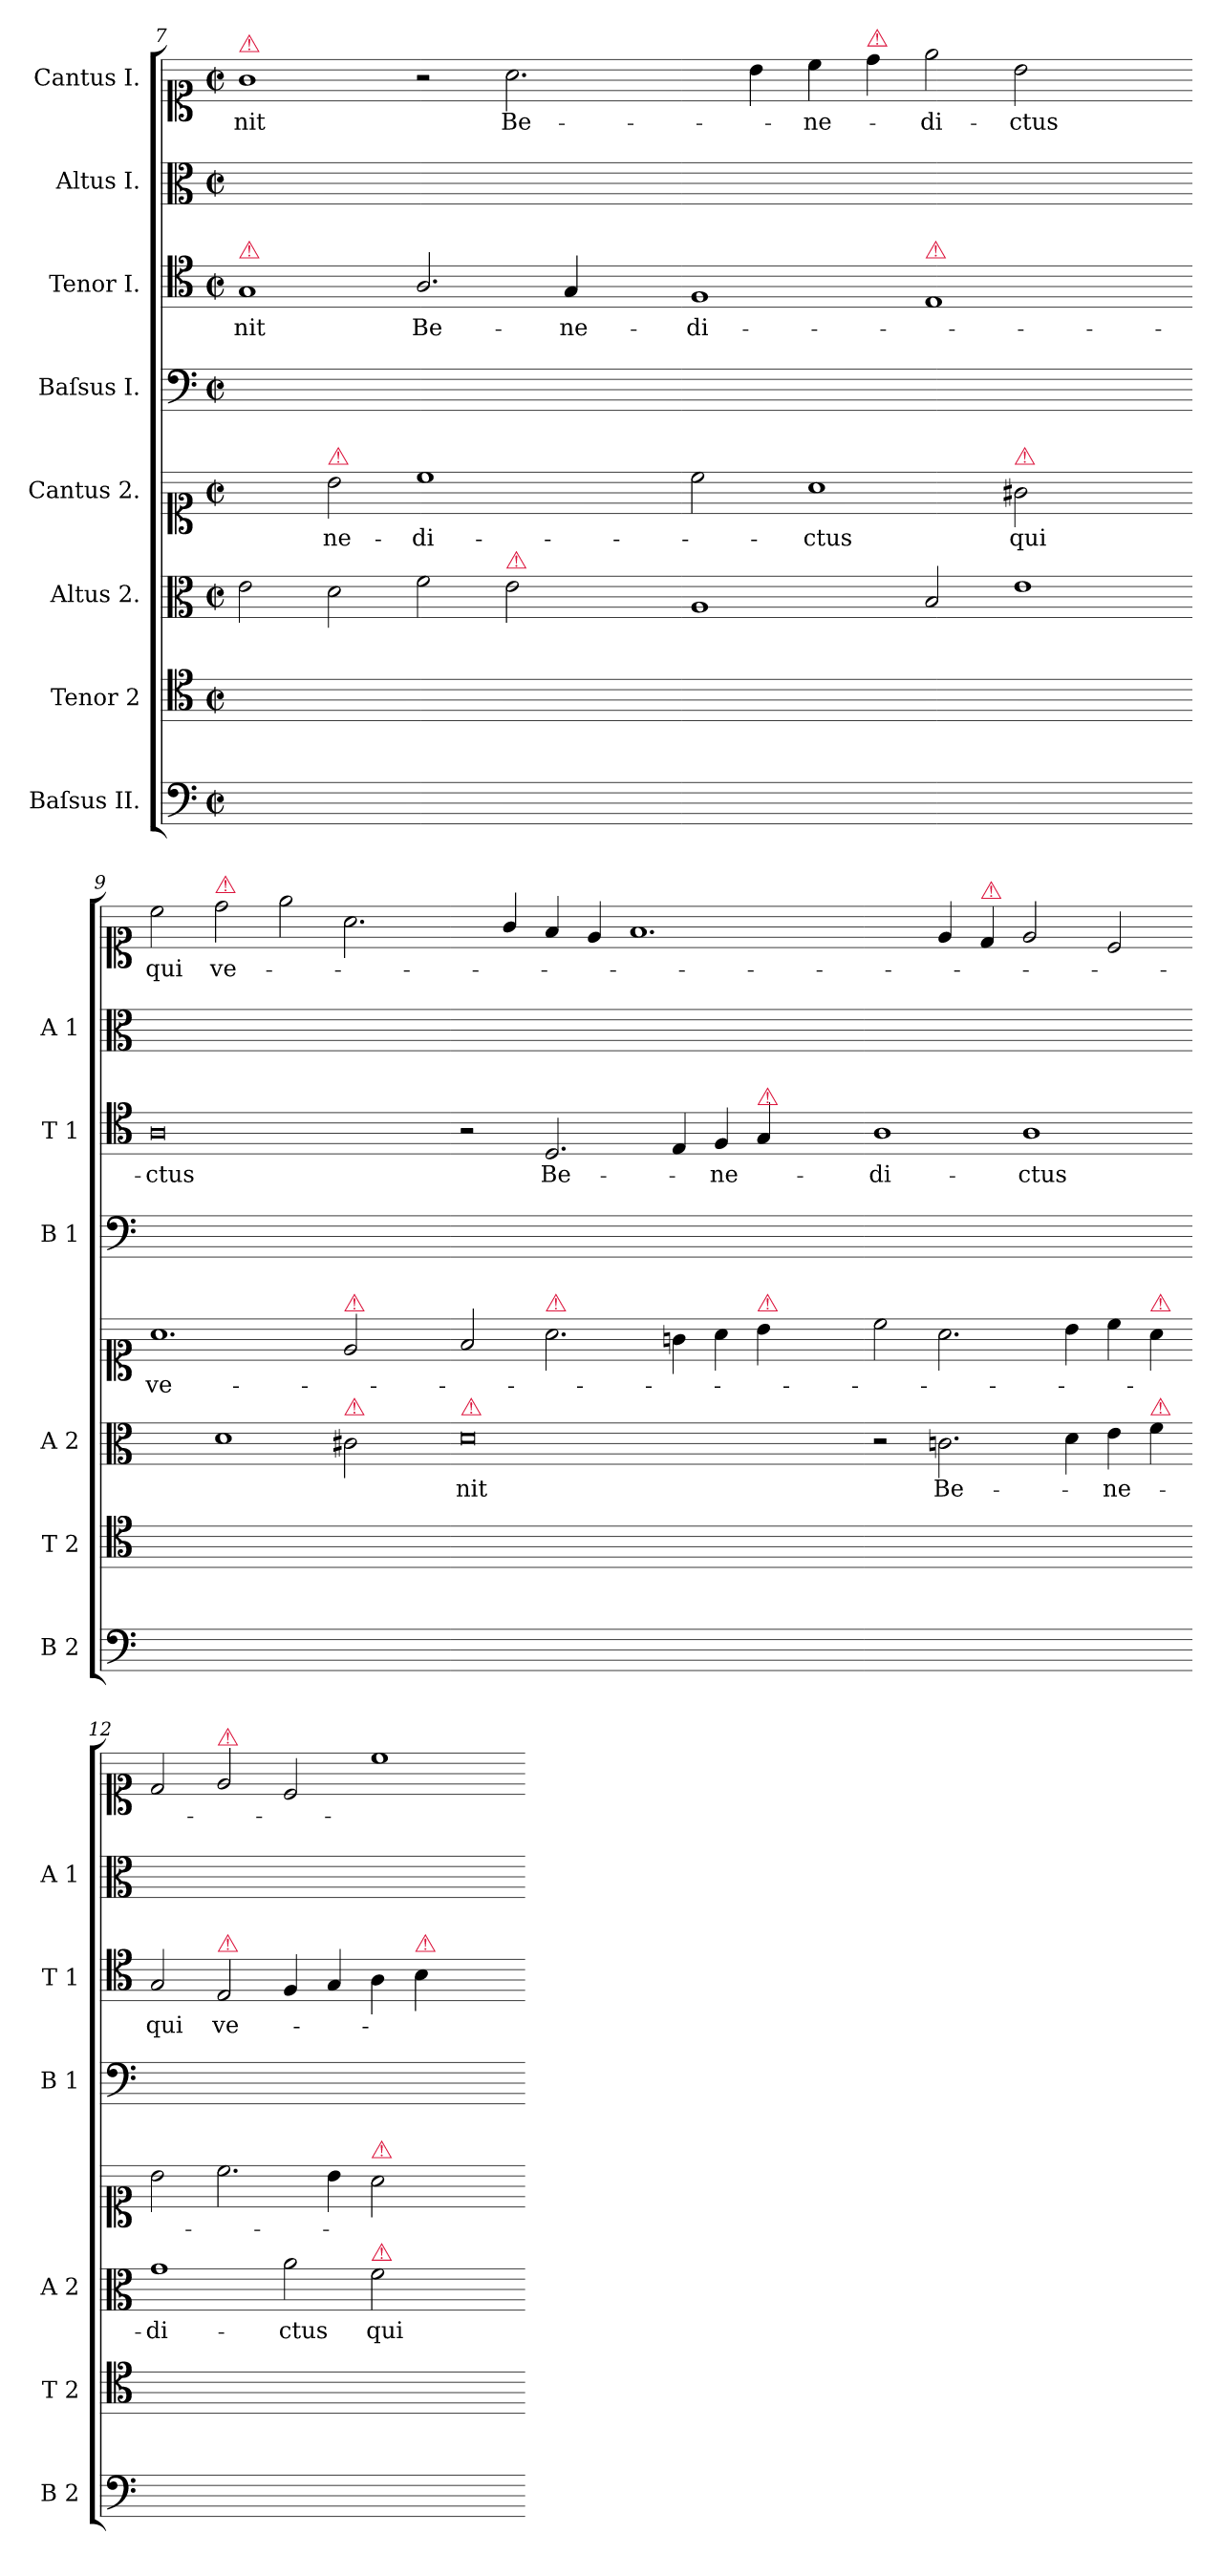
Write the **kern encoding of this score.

**kern	**kern	**kern	**text	**kern	**text	**kern	**kern	**text	**kern	**kern	**text
*part8	*part7	*part6	*part6	*part5	*part5	*part4	*part3	*part3	*part2	*part1	*part1
*staff8	*staff7	*staff6	*staff6	*staff5	*staff5	*staff4	*staff3	*staff3	*staff2	*staff1	*staff1
*I"Baſsus II.	*I"Tenor 2	*I"Altus 2.	*	*I"Cantus 2.	*	*I"Baſsus I.	*I"Tenor I.	*	*I"Altus I.	*I"Cantus I.	*
*I'B 2	*I'T 2	*I'A 2	*	*	*	*I'B 1	*I'T 1	*	*I'A 1	*	*
*clefF4	*clefC4	*clefC3	*	*clefC1	*	*clefF4	*clefC4	*	*clefC3	*clefC1	*
*k[]	*k[]	*k[]	*	*k[]	*	*k[]	*k[]	*	*k[]	*k[]	*
*a:	*a:	*a:	*	*a:	*	*a:	*a:	*	*a:	*a:	*
*M2/1	*M2/1	*M2/1	*	*M2/1	*	*M2/1	*M2/1	*	*M2/1	*M2/1	*
*met(c|)	*met(c|)	*met(c|)	*	*met(c|)	*	*met(c|)	*met(c|)	*	*met(c|)	*met(c|)	*
=7	=7	=7	=7	=7	=7	=7	=7	=7	=7	=7	=7
!	!	!	!	!	!	!	!	!	!	!LO:TX:a:color=crimson:t=⚠	!
!	!	!	!	!	!	!	!LO:TX:a:color=crimson:t=⚠	!	!	!	!
0ryy	0ryy	2e\	.	2ryy	.	0ryy	1G	-nit	0ryy	1g	-nit
!	!	!	!	!LO:TX:a:color=crimson:t=⚠	!	!	!	!	!	!	!
!	!	!	!	!	!LO:LY:i	!	!	!	!	!	!
.	.	2d\	.	2b\	-ne-	.	.	.	.	.	.
!	!	!	!	!	!LO:LY:i	!	!	!LO:LY:i	!	!	!
.	.	2f\	.	1cc	-di-	.	2.A/	Be-	.	2r	.
!	!	!LO:TX:a:color=crimson:t=⚠	!	!	!	!	!	!	!	!	!
!	!	!	!	!	!	!	!	!	!	!	!LO:LY:i
.	.	2e\	.	.	.	.	.	.	.	2.a\	Be-
!	!	!	!	!	!	!	!	!LO:LY:i	!	!	!
.	.	.	.	.	.	.	4G/	-ne-	.	.	.
4ryy	4ryy	4ryy	.	4ryy	.	4ryy	4ryy	.	4ryy	.	.
=8-	=8-	=8-	=8-	=8-	=8-	=8-	=8-	=8-	=8-	=8-	=8-
!	!	!	!	!	!	!	!	!LO:LY:i	!	!	!
0ryy	0ryy	1A	.	2cc\	.	0ryy	1F	-di-	0ryy	4ryy	.
.	.	.	.	.	.	.	.	.	.	4b\	.
!	!	!	!	!	!LO:LY:i	!	!	!	!	!	!LO:LY:i
.	.	.	.	1a	-ctus	.	.	.	.	4cc\	-ne-
!	!	!	!	!	!	!	!	!	!	!LO:TX:a:color=crimson:t=⚠	!
.	.	.	.	.	.	.	.	.	.	4dd\	.
!	!	!	!	!	!	!	!LO:TX:a:color=crimson:t=⚠	!	!	!	!
!	!	!	!	!	!	!	!	!	!	!	!LO:LY:i
.	.	2B/	.	.	.	.	1E	.	.	2ee\	-di-
!	!	!	!	!LO:TX:a:color=crimson:t=⚠	!	!	!	!	!	!	!
!	!	!	!	!	!LO:LY:i	!	!	!	!	!	!LO:LY:i
.	.	1e\	.	2g#X\	qui	.	.	.	.	2b\	-ctus
2ryy	2ryy	.	.	2ryy	.	2ryy	2ryy	.	2ryy	2ryy	.
=9-	=9-	=9-	=9-	=9-	=9-	=9-	=9-	=9-	=9-	=9-	=9-
!	!	!	!	!	!LO:LY:i	!	!	!LO:LY:i	!	!	!LO:LY:i
0ryy	0ryy	2ryy	.	1.a	ve-	0ryy	0A	-ctus	0ryy	2cc\	qui
!	!	!	!	!	!	!	!	!	!	!LO:TX:a:color=crimson:t=⚠	!
!	!	!	!	!	!	!	!	!	!	!	!LO:LY:i
.	.	1d	.	.	.	.	.	.	.	2dd\	ve-
.	.	.	.	.	.	.	.	.	.	2ee\	.
!	!	!	!	!LO:TX:a:color=crimson:t=⚠	!	!	!	!	!	!	!
!	!	!LO:TX:a:color=crimson:t=⚠	!	!	!	!	!	!	!	!	!
.	.	2c#X\	.	2e/	.	.	.	.	.	2.a\	.
4ryy	4ryy	4ryy	.	4ryy	.	4ryy	4ryy	.	4ryy	.	.
=10-	=10-	=10-	=10-	=10-	=10-	=10-	=10-	=10-	=10-	=10-	=10-
!	!	!LO:TX:a:color=crimson:t=⚠	!	!	!	!	!	!	!	!	!
0ryy	0ryy	0d	-nit	2f/	.	0ryy	2r	.	0ryy	4ryy	.
.	.	.	.	.	.	.	.	.	.	4g/	.
!	!	!	!	!LO:TX:a:color=crimson:t=⚠	!	!	!	!	!	!	!
!	!	!	!	!	!	!	!	!LO:LY:i	!	!	!
.	.	.	.	2.a\	.	.	2.D/	Be-	.	4f/	.
.	.	.	.	.	.	.	.	.	.	4e/	.
.	.	.	.	.	.	.	.	.	.	1.f	.
.	.	.	.	4gn\	.	.	4E/	.	.	.	.
!	!	!	!	!	!	!	!	!LO:LY:i	!	!	!
.	.	.	.	4a\	.	.	4F/	-ne-	.	.	.
!	!	!	!	!	!	!	!LO:TX:a:color=crimson:t=⚠	!	!	!	!
!	!	!	!	!LO:TX:a:color=crimson:t=⚠	!	!	!	!	!	!	!
.	.	.	.	4b\	.	.	4G/	.	.	.	.
2ryy	2ryy	2ryy	.	2ryy	.	2ryy	2ryy	.	2ryy	.	.
=11-	=11-	=11-	=11-	=11-	=11-	=11-	=11-	=11-	=11-	=11-	=11-
!	!	!	!	!	!	!	!	!LO:LY:i	!	!	!
0ryy	0ryy	2r	.	2cc\	.	0ryy	1A	-di-	0ryy	2ryy	.
!	!	!	!LO:LY:i	!	!	!	!	!	!	!	!
.	.	2.cn\	Be-	2.a\	.	.	.	.	.	4e/	.
!	!	!	!	!	!	!	!	!	!	!LO:TX:a:color=crimson:t=⚠	!
.	.	.	.	.	.	.	.	.	.	4d/	.
!	!	!	!	!	!	!	!	!LO:LY:i	!	!	!
.	.	.	.	.	.	.	1A	-ctus	.	2e/	.
.	.	4d\	.	4b\	.	.	.	.	.	.	.
!	!	!	!LO:LY:i	!	!	!	!	!	!	!	!
.	.	4e\	ne-	4cc\	.	.	.	.	.	2c/	.
!	!	!	!	!LO:TX:a:color=crimson:t=⚠	!	!	!	!	!	!	!
!	!	!LO:TX:a:color=crimson:t=⚠	!	!	!	!	!	!	!	!	!
.	.	4f\	.	4a\	.	.	.	.	.	.	.
=12-	=12-	=12-	=12-	=12-	=12-	=12-	=12-	=12-	=12-	=12-	=12-
!	!	!	!LO:LY:i	!	!	!	!	!LO:LY:i	!	!	!
0ryy	0ryy	1g	-di-	2b\	.	0ryy	2G/	qui	0ryy	2d/	.
!	!	!	!	!	!	!	!	!	!	!LO:TX:a:color=crimson:t=⚠	!
!	!	!	!	!	!	!	!LO:TX:a:color=crimson:t=⚠	!	!	!	!
!	!	!	!	!	!	!	!	!LO:LY:i	!	!	!
.	.	.	.	2.cc\	.	.	2E/	ve-	.	2e/	.
!	!	!	!LO:LY:i	!	!	!	!	!	!	!	!
.	.	2a\	-ctus	.	.	.	4F/	.	.	2c/	.
.	.	.	.	4b\	.	.	4G/	.	.	.	.
!	!	!	!	!LO:TX:a:color=crimson:t=⚠	!	!	!	!	!	!	!
!	!	!LO:TX:a:color=crimson:t=⚠	!	!	!	!	!	!	!	!	!
!	!	!	!LO:LY:i	!	!	!	!	!	!	!	!
.	.	2f\	qui	2a\	.	.	4A\	.	.	1cc\	.
!	!	!	!	!	!	!	!LO:TX:a:color=crimson:t=⚠	!	!	!	!
.	.	.	.	.	.	.	4B\	.	.	.	.
2ryy	2ryy	2ryy	.	2ryy	.	2ryy	2ryy	.	2ryy	.	.
=-	=-	=-	=-	=-	=-	=-	=-	=-	=-	=-	=-
*-	*-	*-	*-	*-	*-	*-	*-	*-	*-	*-	*-
